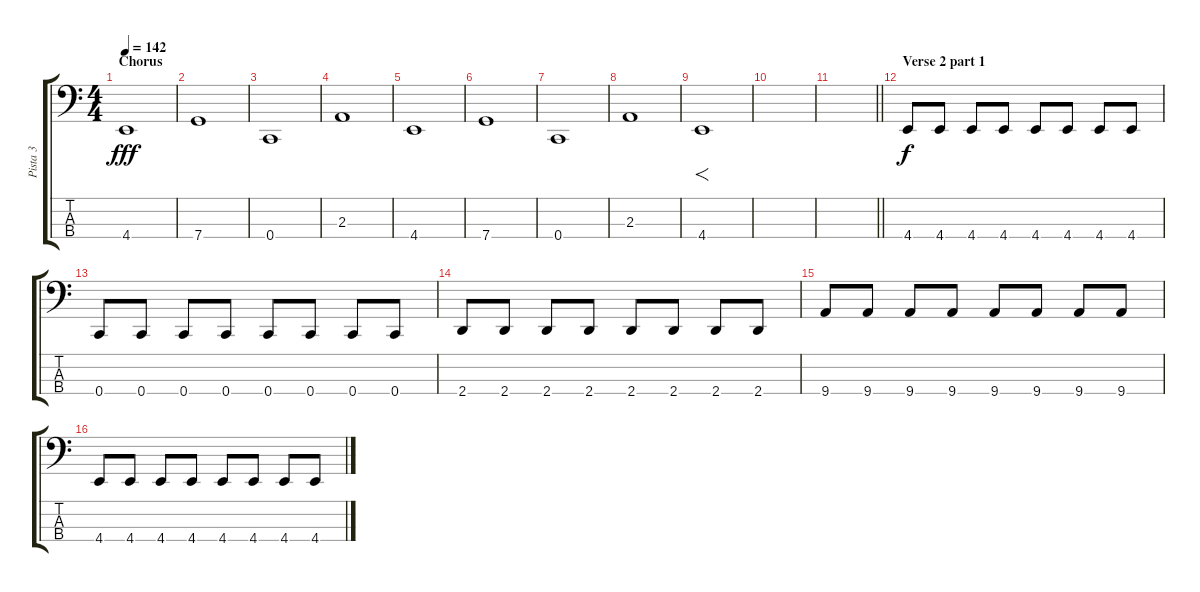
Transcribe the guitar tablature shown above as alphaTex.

\track ("Pista 3" "Pista 3") {instrument fretlessbass}
\staff {score tabs}
\tuning (F2 C2 G1 C1) {hide}
\ts (4 4)
\section ("" "Chorus")
\tempo 142
\clef f4
\ks c
4.4.1{dy fff} |
7.4.1 |
0.4.1 |
2.3.1 |
4.4.1 |
7.4.1 |
0.4.1 |
2.3.1 |
4.4.1{f} |
|
\barLineRight lightlight
|
\section ("" "Verse 2 part 1")
4.4.8{dy f} 4.4.8 4.4.8 4.4.8 4.4.8 4.4.8 4.4.8 4.4.8 |
0.4.8 0.4.8 0.4.8 0.4.8 0.4.8 0.4.8 0.4.8 0.4.8 |
2.4.8 2.4.8 2.4.8 2.4.8 2.4.8 2.4.8 2.4.8 2.4.8 |
9.4.8 9.4.8 9.4.8 9.4.8 9.4.8 9.4.8 9.4.8 9.4.8 |
4.4.8 4.4.8 4.4.8 4.4.8 4.4.8 4.4.8 4.4.8 4.4.8
